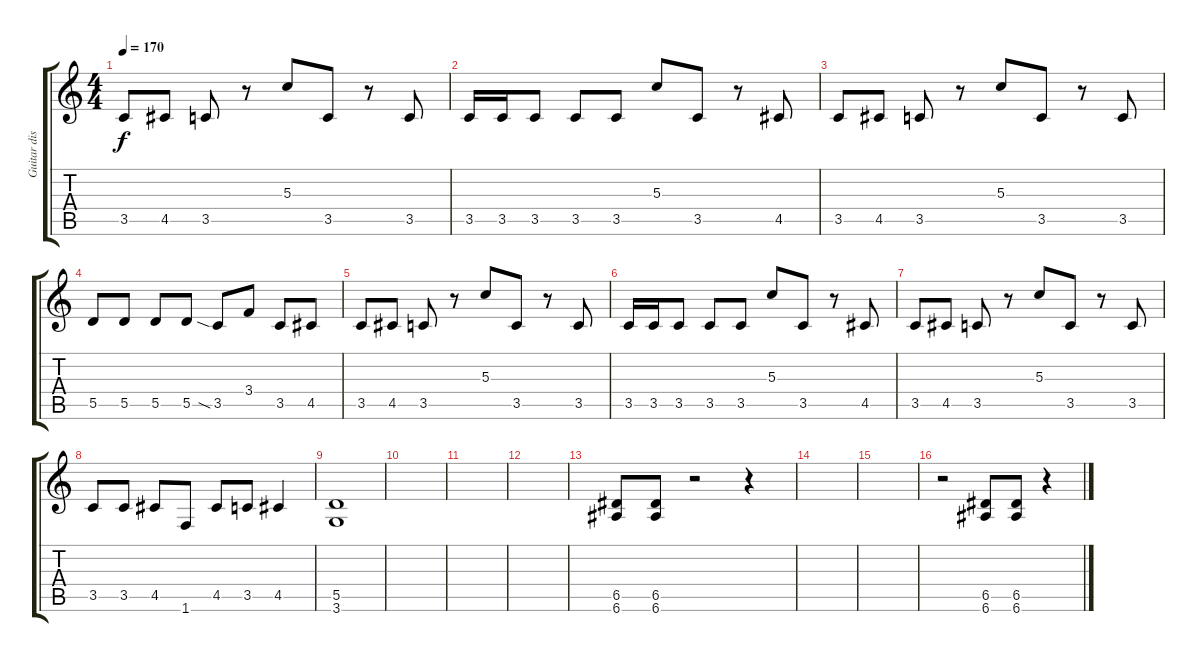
\track ("Guitar dist 1" "Guitar dis") {instrument distortionguitar}
\staff {score tabs}
\tuning (E4 B3 G3 D3 A2 E2) {hide}
\ts (4 4)
\tempo 170
\clef g2
\ks c
3.5.8{dy f} 4.5.8 3.5.8 r.8 5.3.8 3.5.8 r.8 3.5.8 |
3.5.16 3.5.16 3.5.8 3.5.8 3.5.8 5.3.8 3.5.8 r.8 4.5.8 |
3.5.8 4.5.8 3.5.8 r.8 5.3.8 3.5.8 r.8 3.5.8 |
5.5.8 5.5.8 5.5.8 5.5.8 3.5{sia}.8 3.4.8 3.5.8 4.5.8 |
3.5.8 4.5.8 3.5.8 r.8 5.3.8 3.5.8 r.8 3.5.8 |
3.5.16 3.5.16 3.5.8 3.5.8 3.5.8 5.3.8 3.5.8 r.8 4.5.8 |
3.5.8 4.5.8 3.5.8 r.8 5.3.8 3.5.8 r.8 3.5.8 |
3.5.8 3.5.8 4.5.8 1.6.8 4.5.8 3.5.8 4.5.4 |
(5.5 3.6).1 |
|
|
|
(6.5 6.6).8 (6.5 6.6).8 r.2 r.4 |
|
|
r.2 (6.5 6.6).8 (6.5 6.6).8 r.4
